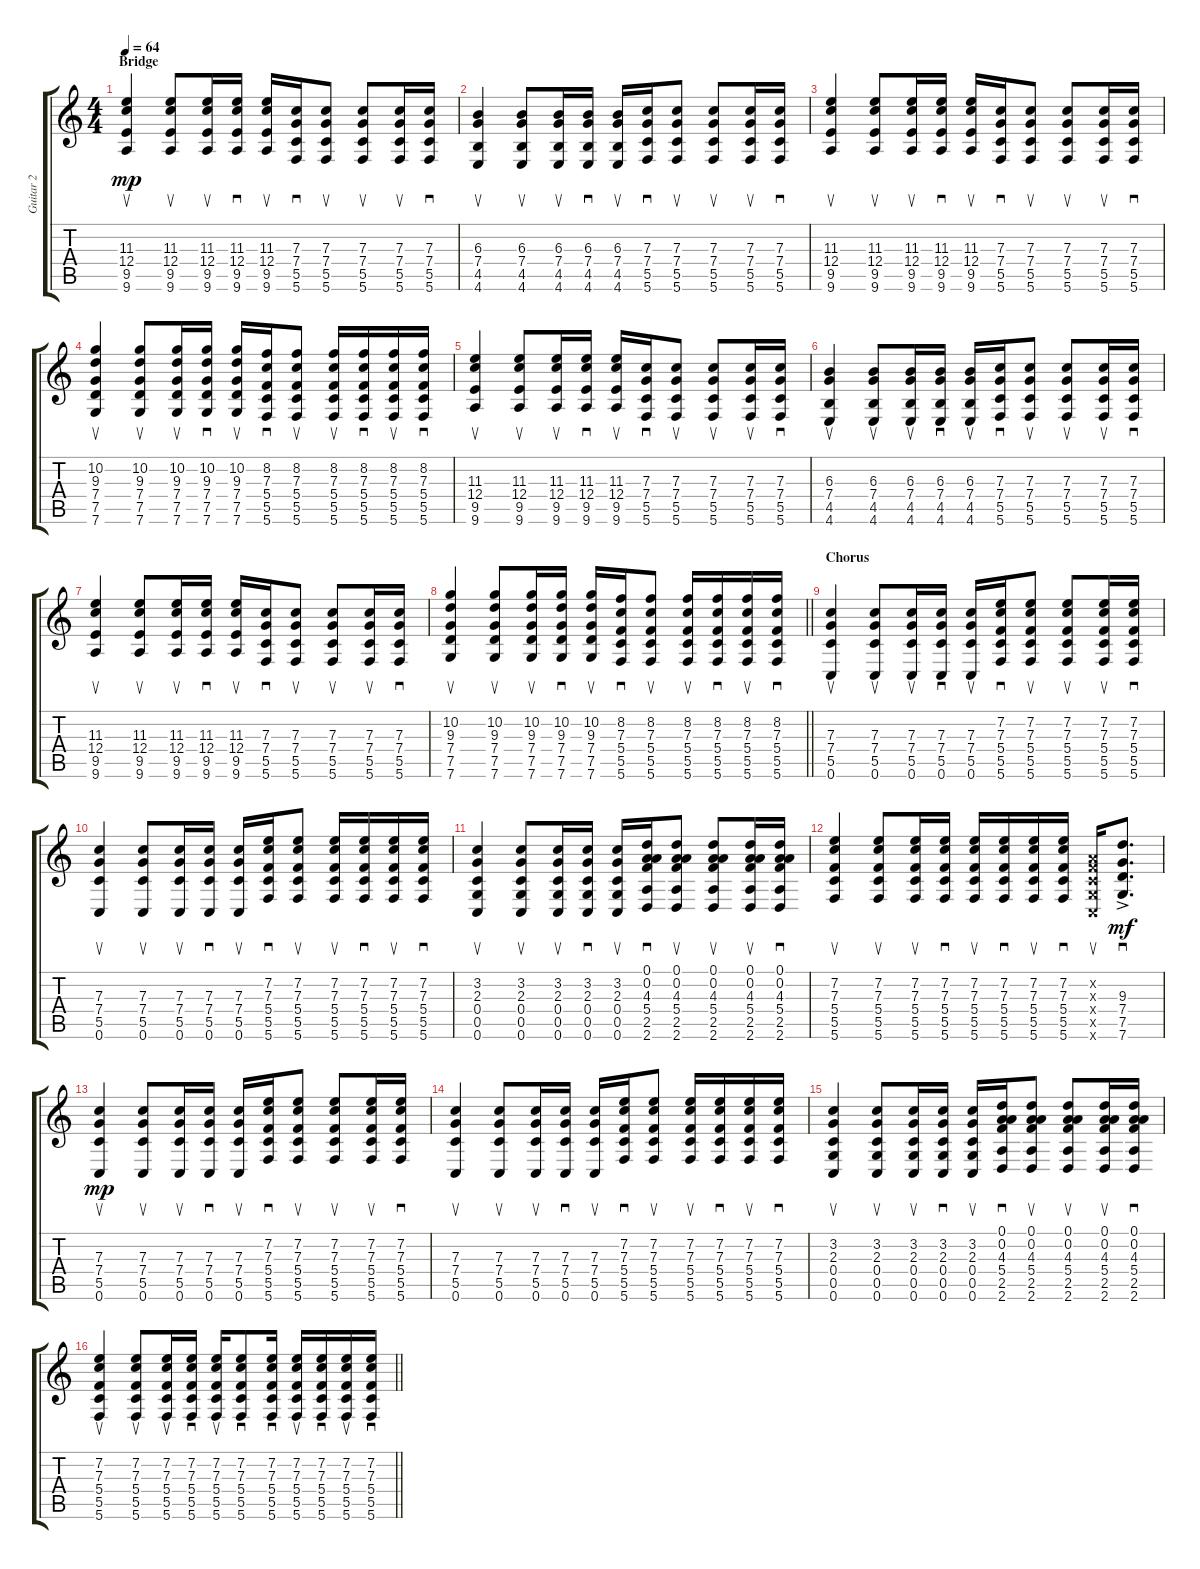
\track ("Guitar 2" "Guitar 2") {instrument acousticguitarsteel}
\staff {score tabs}
\tuning (D4 A3 F3 C3 G2 C2) {hide}
\ts (4 4)
\section ("" "Bridge")
\tempo 64
\clef g2
\ks c
(11.3 12.4 9.5 9.6).4{su dy mp} (11.3 12.4 9.5 9.6).8{su} (11.3 12.4 9.5 9.6).16{su} (11.3 12.4 9.5 9.6).16{sd} (11.3 12.4 9.5 9.6).16{su} (7.3 7.4 5.5 5.6).16{sd} (7.3 7.4 5.5 5.6).8{su} (7.3 7.4 5.5 5.6).8{su} (7.3 7.4 5.5 5.6).16{su} (7.3 7.4 5.5 5.6).16{sd} |
(6.3 7.4 4.5 4.6).4{su} (6.3 7.4 4.5 4.6).8{su} (6.3 7.4 4.5 4.6).16{su} (6.3 7.4 4.5 4.6).16{sd} (6.3 7.4 4.5 4.6).16{su} (7.3 7.4 5.5 5.6).16{sd} (7.3 7.4 5.5 5.6).8{su} (7.3 7.4 5.5 5.6).8{su} (7.3 7.4 5.5 5.6).16{su} (7.3 7.4 5.5 5.6).16{sd} |
(11.3 12.4 9.5 9.6).4{su} (11.3 12.4 9.5 9.6).8{su} (11.3 12.4 9.5 9.6).16{su} (11.3 12.4 9.5 9.6).16{sd} (11.3 12.4 9.5 9.6).16{su} (7.3 7.4 5.5 5.6).16{sd} (7.3 7.4 5.5 5.6).8{su} (7.3 7.4 5.5 5.6).8{su} (7.3 7.4 5.5 5.6).16{su} (7.3 7.4 5.5 5.6).16{sd} |
(10.2 9.3 7.4 7.5 7.6).4{su} (10.2 9.3 7.4 7.5 7.6).8{su} (10.2 9.3 7.4 7.5 7.6).16{su} (10.2 9.3 7.4 7.5 7.6).16{sd} (10.2 9.3 7.4 7.5 7.6).16{su} (8.2 7.3 5.4 5.5 5.6).16{sd} (8.2 7.3 5.4 5.5 5.6).8{su} (8.2 7.3 5.4 5.5 5.6).16{su} (8.2 7.3 5.4 5.5 5.6).16{sd} (8.2 7.3 5.4 5.5 5.6).16{su} (8.2 7.3 5.4 5.5 5.6).16{sd} |
(11.3 12.4 9.5 9.6).4{su} (11.3 12.4 9.5 9.6).8{su} (11.3 12.4 9.5 9.6).16{su} (11.3 12.4 9.5 9.6).16{sd} (11.3 12.4 9.5 9.6).16{su} (7.3 7.4 5.5 5.6).16{sd} (7.3 7.4 5.5 5.6).8{su} (7.3 7.4 5.5 5.6).8{su} (7.3 7.4 5.5 5.6).16{su} (7.3 7.4 5.5 5.6).16{sd} |
(6.3 7.4 4.5 4.6).4{su} (6.3 7.4 4.5 4.6).8{su} (6.3 7.4 4.5 4.6).16{su} (6.3 7.4 4.5 4.6).16{sd} (6.3 7.4 4.5 4.6).16{su} (7.3 7.4 5.5 5.6).16{sd} (7.3 7.4 5.5 5.6).8{su} (7.3 7.4 5.5 5.6).8{su} (7.3 7.4 5.5 5.6).16{su} (7.3 7.4 5.5 5.6).16{sd} |
(11.3 12.4 9.5 9.6).4{su} (11.3 12.4 9.5 9.6).8{su} (11.3 12.4 9.5 9.6).16{su} (11.3 12.4 9.5 9.6).16{sd} (11.3 12.4 9.5 9.6).16{su} (7.3 7.4 5.5 5.6).16{sd} (7.3 7.4 5.5 5.6).8{su} (7.3 7.4 5.5 5.6).8{su} (7.3 7.4 5.5 5.6).16{su} (7.3 7.4 5.5 5.6).16{sd} |
\barLineRight lightlight
(10.2 9.3 7.4 7.5 7.6).4{su} (10.2 9.3 7.4 7.5 7.6).8{su} (10.2 9.3 7.4 7.5 7.6).16{su} (10.2 9.3 7.4 7.5 7.6).16{sd} (10.2 9.3 7.4 7.5 7.6).16{su} (8.2 7.3 5.4 5.5 5.6).16{sd} (8.2 7.3 5.4 5.5 5.6).8{su} (8.2 7.3 5.4 5.5 5.6).16{su} (8.2 7.3 5.4 5.5 5.6).16{sd} (8.2 7.3 5.4 5.5 5.6).16{su} (8.2 7.3 5.4 5.5 5.6).16{sd} |
\section ("" "Chorus")
(7.3 7.4 5.5 0.6).4{su} (7.3 7.4 5.5 0.6).8{su} (7.3 7.4 5.5 0.6).16{su} (7.3 7.4 5.5 0.6).16{sd} (7.3 7.4 5.5 0.6).16{su} (7.2 7.3 5.4 5.5 5.6).16{sd} (7.2 7.3 5.4 5.5 5.6).8{su} (7.2 7.3 5.4 5.5 5.6).8{su} (7.2 7.3 5.4 5.5 5.6).16{su} (7.2 7.3 5.4 5.5 5.6).16{sd} |
(7.3 7.4 5.5 0.6).4{su} (7.3 7.4 5.5 0.6).8{su} (7.3 7.4 5.5 0.6).16{su} (7.3 7.4 5.5 0.6).16{sd} (7.3 7.4 5.5 0.6).16{su} (7.2 7.3 5.4 5.5 5.6).16{sd} (7.2 7.3 5.4 5.5 5.6).8{su} (7.2 7.3 5.4 5.5 5.6).16{su} (7.2 7.3 5.4 5.5 5.6).16{sd} (7.2 7.3 5.4 5.5 5.6).16{su} (7.2 7.3 5.4 5.5 5.6).16{sd} |
(3.2 2.3 0.4 0.5 0.6).4{su} (3.2 2.3 0.4 0.5 0.6).8{su} (3.2 2.3 0.4 0.5 0.6).16{su} (3.2 2.3 0.4 0.5 0.6).16{sd} (3.2 2.3 0.4 0.5 0.6).16{su} (0.1 0.2 4.3 5.4 2.5 2.6).16{sd} (0.1 0.2 4.3 5.4 2.5 2.6).8{su} (0.1 0.2 4.3 5.4 2.5 2.6).8{su} (0.1 0.2 4.3 5.4 2.5 2.6).16{su} (0.1 0.2 4.3 5.4 2.5 2.6).16{sd} |
(7.2 7.3 5.4 5.5 5.6).4{su} (7.2 7.3 5.4 5.5 5.6).8{su} (7.2 7.3 5.4 5.5 5.6).16{su} (7.2 7.3 5.4 5.5 5.6).16{sd} (7.2 7.3 5.4 5.5 5.6).16{su} (7.2 7.3 5.4 5.5 5.6).16{sd} (7.2 7.3 5.4 5.5 5.6).16{su} (7.2 7.3 5.4 5.5 5.6).16{sd} (0.2{x} 0.3{x} 0.4{x} 0.5{x} 0.6{x}).16{su} (9.3{ac} 7.4{ac} 7.5{ac} 7.6{ac}).8{d sd dy mf} |
(7.3 7.4 5.5 0.6).4{su dy mp} (7.3 7.4 5.5 0.6).8{su} (7.3 7.4 5.5 0.6).16{su} (7.3 7.4 5.5 0.6).16{sd} (7.3 7.4 5.5 0.6).16{su} (7.2 7.3 5.4 5.5 5.6).16{sd} (7.2 7.3 5.4 5.5 5.6).8{su} (7.2 7.3 5.4 5.5 5.6).8{su} (7.2 7.3 5.4 5.5 5.6).16{su} (7.2 7.3 5.4 5.5 5.6).16{sd} |
(7.3 7.4 5.5 0.6).4{su} (7.3 7.4 5.5 0.6).8{su} (7.3 7.4 5.5 0.6).16{su} (7.3 7.4 5.5 0.6).16{sd} (7.3 7.4 5.5 0.6).16{su} (7.2 7.3 5.4 5.5 5.6).16{sd} (7.2 7.3 5.4 5.5 5.6).8{su} (7.2 7.3 5.4 5.5 5.6).16{su} (7.2 7.3 5.4 5.5 5.6).16{sd} (7.2 7.3 5.4 5.5 5.6).16{su} (7.2 7.3 5.4 5.5 5.6).16{sd} |
(3.2 2.3 0.4 0.5 0.6).4{su} (3.2 2.3 0.4 0.5 0.6).8{su} (3.2 2.3 0.4 0.5 0.6).16{su} (3.2 2.3 0.4 0.5 0.6).16{sd} (3.2 2.3 0.4 0.5 0.6).16{su} (0.1 0.2 4.3 5.4 2.5 2.6).16{sd} (0.1 0.2 4.3 5.4 2.5 2.6).8{su} (0.1 0.2 4.3 5.4 2.5 2.6).8{su} (0.1 0.2 4.3 5.4 2.5 2.6).16{su} (0.1 0.2 4.3 5.4 2.5 2.6).16{sd} |
\barLineRight lightlight
(7.2 7.3 5.4 5.5 5.6).4{su} (7.2 7.3 5.4 5.5 5.6).8{su} (7.2 7.3 5.4 5.5 5.6).16{su} (7.2 7.3 5.4 5.5 5.6).16{sd} (7.2 7.3 5.4 5.5 5.6).16{su} (7.2 7.3 5.4 5.5 5.6).8{sd} (7.2 7.3 5.4 5.5 5.6).16{sd} (7.2 7.3 5.4 5.5 5.6).16{su} (7.2 7.3 5.4 5.5 5.6).16{sd} (7.2 7.3 5.4 5.5 5.6).16{su} (7.2 7.3 5.4 5.5 5.6).16{sd}
